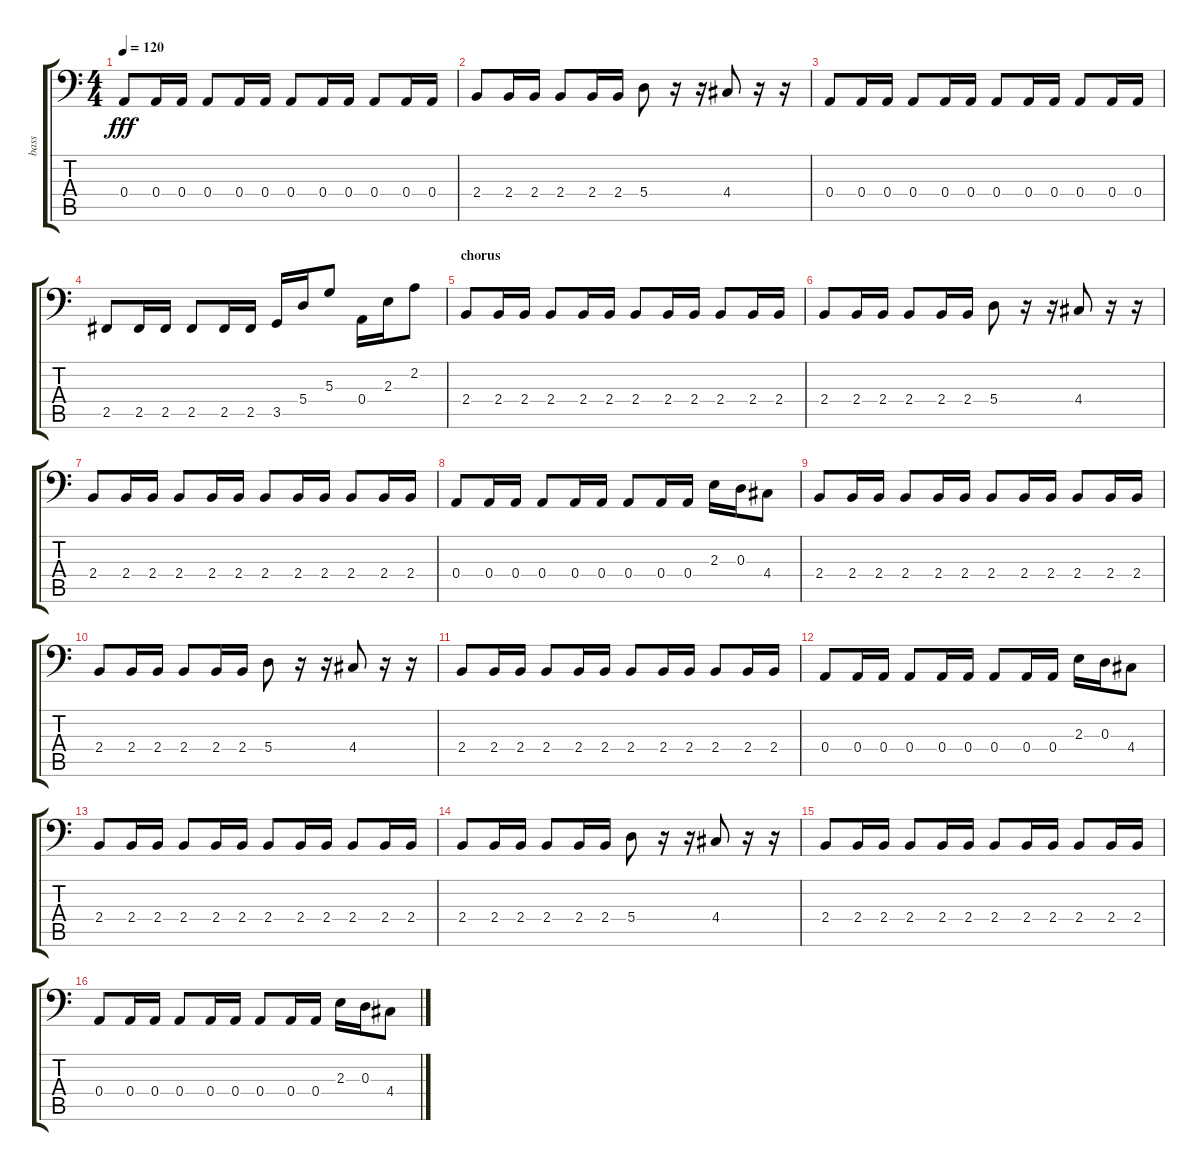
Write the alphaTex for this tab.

\track ("bass" "bass") {instrument electricbassfinger}
\staff {score tabs}
\tuning (C3 G2 D2 A1 E1 B0) {hide}
\ts (4 4)
\tempo 120
\clef f4
\ks c
0.4.8{dy fff} 0.4.16 0.4.16 0.4.8 0.4.16 0.4.16 0.4.8 0.4.16 0.4.16 0.4.8 0.4.16 0.4.16 |
2.4.8 2.4.16 2.4.16 2.4.8 2.4.16 2.4.16 5.4.8 r.16 r.16 4.4.8 r.16 r.16 |
0.4.8 0.4.16 0.4.16 0.4.8 0.4.16 0.4.16 0.4.8 0.4.16 0.4.16 0.4.8 0.4.16 0.4.16 |
2.5.8 2.5.16 2.5.16 2.5.8 2.5.16 2.5.16 3.5.16 5.4.16 5.3.8 0.4.16 2.3.16 2.2.8 |
\section ("" "chorus")
2.4.8 2.4.16 2.4.16 2.4.8 2.4.16 2.4.16 2.4.8 2.4.16 2.4.16 2.4.8 2.4.16 2.4.16 |
2.4.8 2.4.16 2.4.16 2.4.8 2.4.16 2.4.16 5.4.8 r.16 r.16 4.4.8 r.16 r.16 |
2.4.8 2.4.16 2.4.16 2.4.8 2.4.16 2.4.16 2.4.8 2.4.16 2.4.16 2.4.8 2.4.16 2.4.16 |
0.4.8 0.4.16 0.4.16 0.4.8 0.4.16 0.4.16 0.4.8 0.4.16 0.4.16 2.3.16 0.3.16 4.4.8 |
2.4.8 2.4.16 2.4.16 2.4.8 2.4.16 2.4.16 2.4.8 2.4.16 2.4.16 2.4.8 2.4.16 2.4.16 |
2.4.8 2.4.16 2.4.16 2.4.8 2.4.16 2.4.16 5.4.8 r.16 r.16 4.4.8 r.16 r.16 |
2.4.8 2.4.16 2.4.16 2.4.8 2.4.16 2.4.16 2.4.8 2.4.16 2.4.16 2.4.8 2.4.16 2.4.16 |
0.4.8 0.4.16 0.4.16 0.4.8 0.4.16 0.4.16 0.4.8 0.4.16 0.4.16 2.3.16 0.3.16 4.4.8 |
2.4.8 2.4.16 2.4.16 2.4.8 2.4.16 2.4.16 2.4.8 2.4.16 2.4.16 2.4.8 2.4.16 2.4.16 |
2.4.8 2.4.16 2.4.16 2.4.8 2.4.16 2.4.16 5.4.8 r.16 r.16 4.4.8 r.16 r.16 |
2.4.8 2.4.16 2.4.16 2.4.8 2.4.16 2.4.16 2.4.8 2.4.16 2.4.16 2.4.8 2.4.16 2.4.16 |
0.4.8 0.4.16 0.4.16 0.4.8 0.4.16 0.4.16 0.4.8 0.4.16 0.4.16 2.3.16 0.3.16 4.4.8
